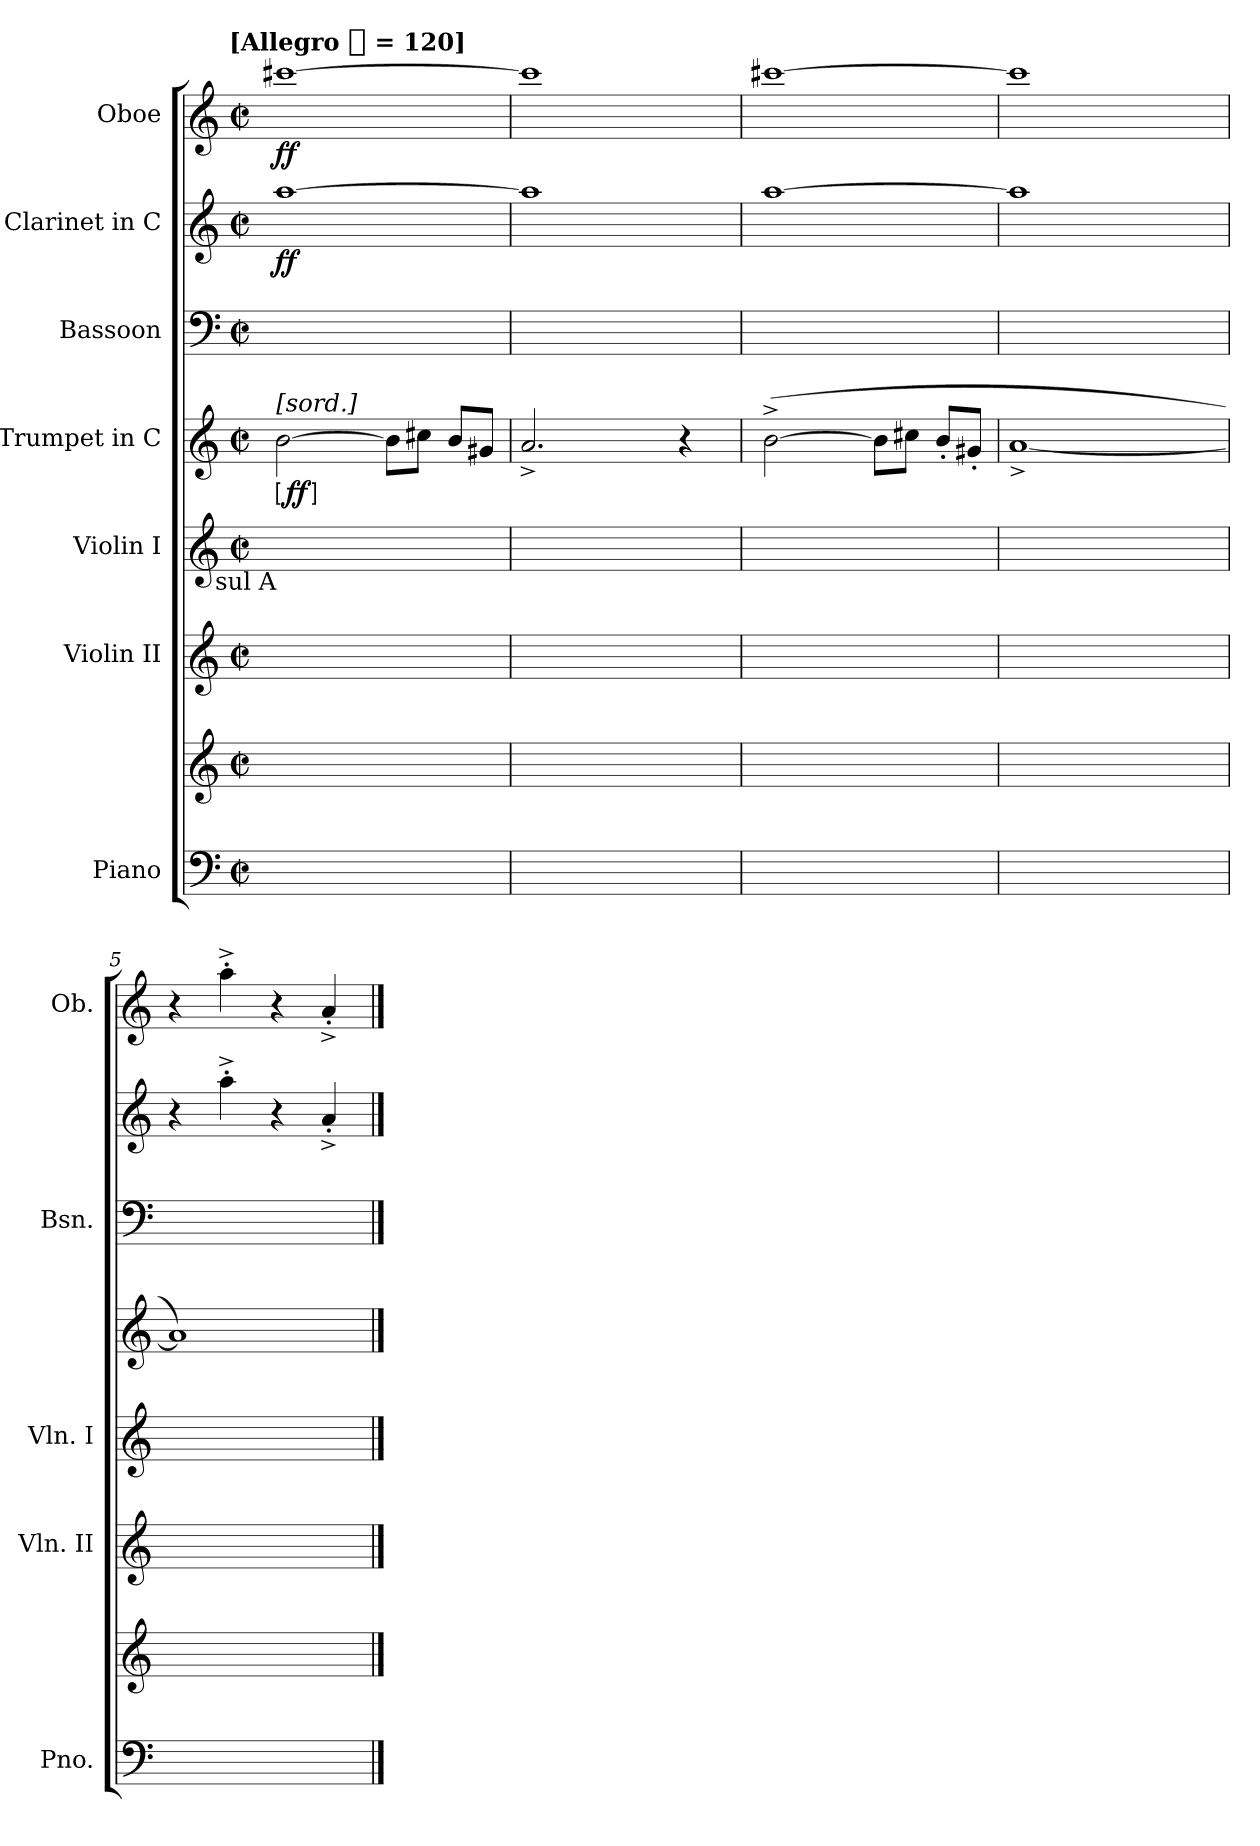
**kern	**kern	**kern	**kern	**kern	**dynam	**kern	**kern	**dynam	**kern	**dynam
*part7	*part7	*part6	*part5	*part4	*part4	*part3	*part2	*part2	*part1	*part1
*staff8	*staff7	*staff6	*staff5	*staff4	*staff4	*staff3	*staff2	*staff2	*staff1	*staff1
*I"Piano	*	*I"Violin II	*I"Violin I	*I"Trumpet in C	*	*I"Bassoon	*I"Clarinet in C	*	*I"Oboe	*
*I'Pno.	*	*I'Vln. II	*I'Vln. I	*	*	*I'Bsn.	*	*	*I'Ob.	*
*clefF4	*clefG2	*clefG2	*clefG2	*clefG2	*	*clefF4	*clefG2	*	*clefG2	*
*k[]	*k[]	*k[]	*k[]	*k[]	*	*k[]	*k[]	*	*k[]	*
!!LO:TX:omd:t=[Allegro [half] = 120]
*M4/4	*M4/4	*M4/4	*M4/4	*M4/4	*	*M4/4	*M4/4	*	*M4/4	*
*met(c|)	*met(c|)	*met(c|)	*met(c|)	*met(c|)	*	*met(c|)	*met(c|)	*	*met(c|)	*
*MM120	*MM120	*MM120	*MM120	*MM120	*	*MM120	*MM120	*	*MM120	*
=1	=1	=1	=1	=1	=1	=1	=1	=1	=1	=1
!	!	!	!	!LO:TX:a:t=[sord.]	!	!	!	!	!	!
!	!	!	!LO:TX:b:rj:t=sul A	!	!	!	!	!	!	!
!	!	!	!	!	!LO:DY:ed=brack	!	!	!	!	!
4ryy	4ryy	8ryy	8ryy	[2b	ff	4ryy	[1aa	ff	[1ccc#X	ff
.	.	8ryy	8ryy	.	.	.	.	.	.	.
4ryy	4ryy	4ryy	4ryy	.	.	4ryy	.	.	.	.
4ryy	4ryy	8ryy	8ryy	8bL]	.	4ryy	.	.	.	.
.	.	8ryy	8ryy	8cc#XJ	.	.	.	.	.	.
4ryy	4ryy	8ryy	8ryy	8bL	.	4ryy	.	.	.	.
.	.	8ryy	8ryy	8g#XJ	.	.	.	.	.	.
=2	=2	=2	=2	=2	=2	=2	=2	=2	=2	=2
4ryy	4ryy	4ryy	4ryy	2.a^>i	.	4ryy	1aa]	.	1ccc#]	.
4ryy	4ryy	8ryy	8ryy	.	.	4ryy	.	.	.	.
.	.	8ryy	8ryy	.	.	.	.	.	.	.
4ryy	4ryy	4ryy	4ryy	.	.	4ryy	.	.	.	.
4ryy	4ryy	8ryy	8ryy	4r	.	4ryy	.	.	.	.
.	.	8ryy	8ryy	.	.	.	.	.	.	.
=3	=3	=3	=3	=3	=3	=3	=3	=3	=3	=3
4ryy	4ryy	8ryy	8ryy	(>[2b^	.	4ryy	[1aa	.	[1ccc#X	.
.	.	8ryy	8ryy	.	.	.	.	.	.	.
4ryy	4ryy	4ryy	4ryy	.	.	4ryy	.	.	.	.
4ryy	4ryy	8ryy	8ryy	8bL]	.	4ryy	.	.	.	.
.	.	8ryy	8ryy	8cc#XJ	.	.	.	.	.	.
4ryy	4ryy	4ryy	4ryy	8b'L	.	4ryy	.	.	.	.
.	.	.	.	8g#X'J	.	.	.	.	.	.
=4	=4	=4	=4	=4	=4	=4	=4	=4	=4	=4
4ryy	4ryy	8ryy	8ryy	[1a^>	.	4ryy	1aa]	.	1ccc#]	.
.	.	8ryy	8ryy	.	.	.	.	.	.	.
4ryy	4ryy	8ryy	8ryy	.	.	4ryy	.	.	.	.
.	.	8ryy	8ryy	.	.	.	.	.	.	.
4ryy	4ryy	4ryy	4ryy	.	.	4ryy	.	.	.	.
4ryy	4ryy	4ryy	4ryy	.	.	4ryy	.	.	.	.
=5	=5	=5	=5	=5	=5	=5	=5	=5	=5	=5
4ryy	4ryy	4ryy	4ryy	1a])	.	4ryy	4r	.	4r	.
4ryy	4ryy	4ryy	4ryy	.	.	4ryy	4aa'^	.	4aa'^	.
4ryy	4ryy	4ryy	4ryy	.	.	4ryy	4r	.	4r	.
4ryy	4ryy	4ryy	4ryy	.	.	4ryy	4a'^	.	4a'^	.
==	==	==	==	==	==	==	==	==	==	==
*-	*-	*-	*-	*-	*-	*-	*-	*-	*-	*-
